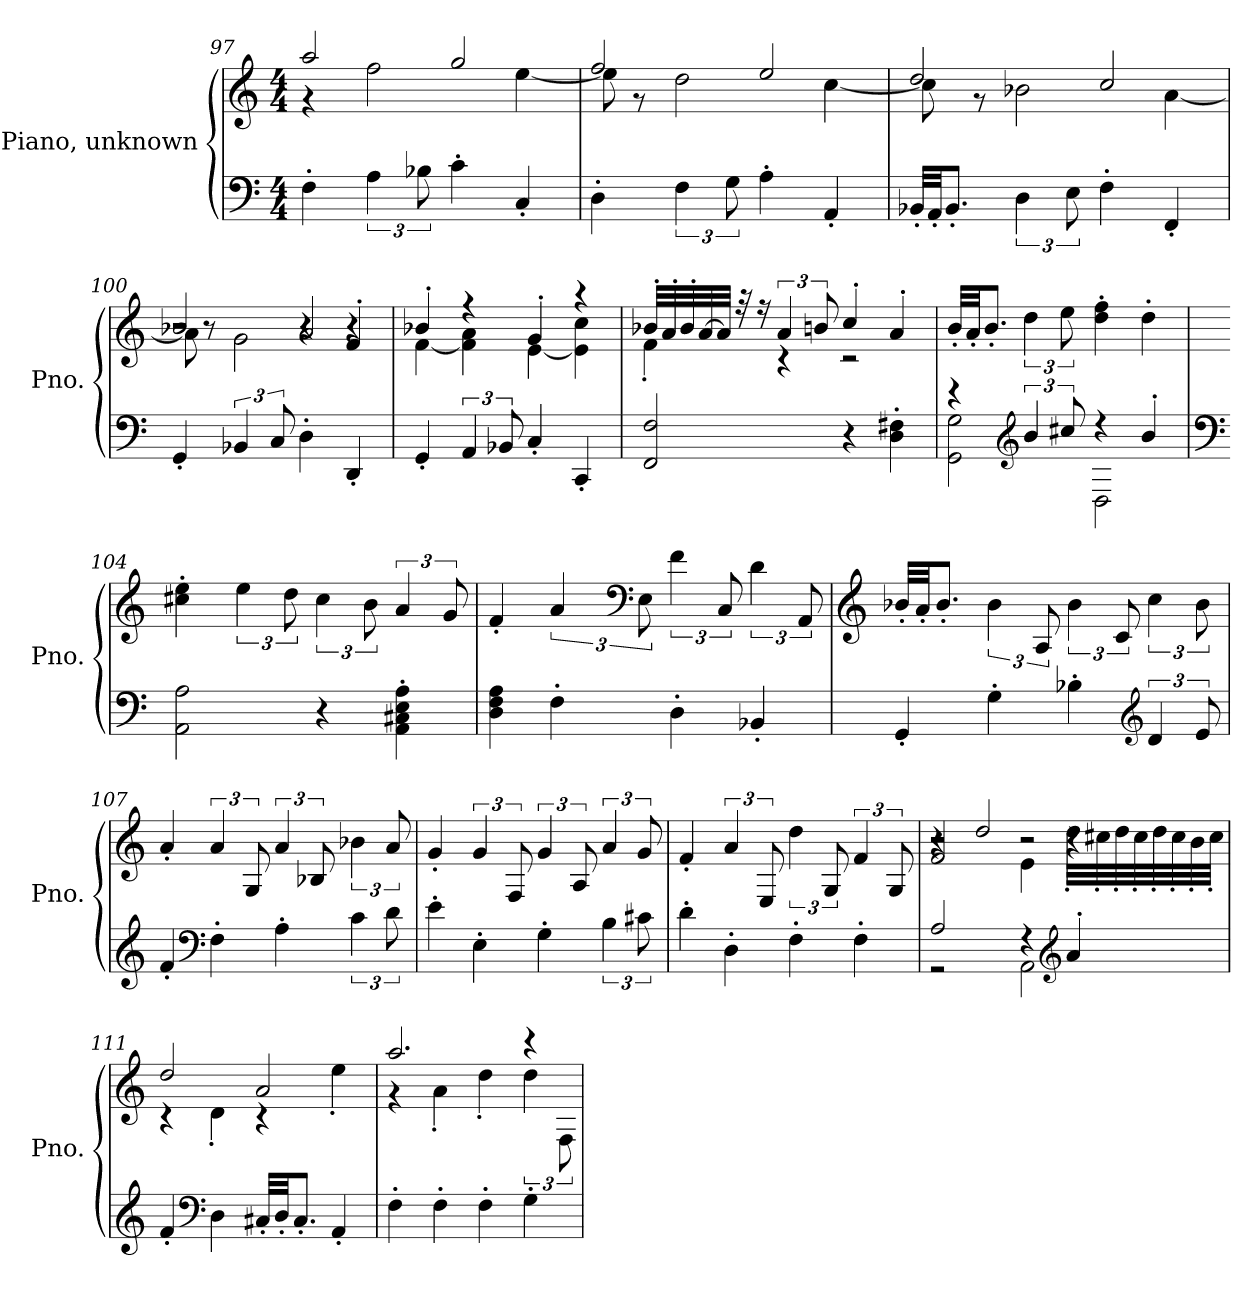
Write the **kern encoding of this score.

**kern	**kern
*part1	*part1
*staff2	*staff1
*I"Piano, unknown	*
*I'Pno.	*
*clefF4	*clefG2
*k[]	*k[]
*M4/4	*M4/4
=97	=97
*	*^
4F'\	2aa/	4r
6A\	.	2ff\
12B-X\	.	.
4c'\	2gg/	.
4C'/	.	[4ee\
=98	=98	=98
4D'\	2ff/	8ee\]
.	.	8r
6F\	.	2dd\
12G\	.	.
4A'\	2ee/	.
4AA'/	.	[4cc\
=99	=99	=99
32BB-X'/LLL	2dd/	8cc\]
32AA'/JJ	.	.
8.BB-'/J	.	.
.	.	8r
6D\	.	2b-X\
12E\	.	.
4F'\	2cc/	.
4FF'/	.	[4a\
=100	=100	=100
*	*	*^
4GG'/	2b-X/	8a\]	2r
.	.	8r	.
6BB-X/	.	2g\	.
12C/	.	.	.
4D'\	2a/	.	4r
4DD'/	.	4r	4f'/
*	*	*v	*v
!!LO:LB:g=z
=101	=101	=101
4GG'/	4b-X'/	[4f\
6AA/	4r	4f\] 4a\
12BB-X/	.	.
4C'/	4g'/	[4e\
4CC'/	4r	4e\] 4cc\
=102	=102	=102
2FF/ 2F/	32b-X'/LLL	4f'\
.	32a'/	.
.	32b-'/	.
.	[32a/	.
.	32a/JJJ]	.
.	32r	.
.	16r	.
.	6a/	4r
.	12bn/	.
4r	4cc'/	2r
4D\' 4F#X\'	4a'/	.
*	*v	*v
=103	=103
*^	*
4r	2GG\ 2G\	32b'/LLL
.	.	32a'/JJ
.	.	8.b'/J
*clefG2	*	*
6b/	.	6dd\
12cc#X/	.	12ee\
4r	2D\	4dd\' 4ff\'
4b'/	.	4dd'\
*v	*v	*
=104	=104
*clefF4	*
2AA\ 2A\	4cc#X\' 4ee\'
.	6ee\
.	12dd\
4r	6cc#\
.	12b\
4AA\' 4C#X\' 4E\' 4A\'	6a/
.	12g/
!!LO:LB:g=z
=105	=105
4D\ 4F\ 4A\	4f'/
4F'\	6a/
*	*clefF4
.	12E\
4D'\	6f\
.	12C/
4BB-X'/	6d\
.	12AA/
=106	=106
*	*clefG2
4GG'/	32b-X'/LLL
.	32a'/JJ
.	8.b-'/J
4G'\	6b-\
.	12A/
4B-X'\	6b-\
.	12c/
*clefG2	*
6d/	6cc\
12e/	12b-\
=107	=107
4f'/	4a'/
*clefF4	*
4F'\	6a/
.	12G/
4A'\	6a/
.	12B-X/
6c\	6b-X\
12d\	12a/
!!LO:PB:g=z
=108	=108
4e'\	4g'/
4E'\	6g/
.	12F/
4G'\	6g/
.	12A/
6B\	6a/
12c#X\	12g/
=109	=109
4d'\	4f'/
4D'\	6a/
.	12E/
4F'\	6dd\
.	12G/
4F'\	6f/
.	12G/
=110	=110
*^	*^
*	*	*	*^
2A/	2r	4r	2r	2f/
.	.	2dd/	.	.
4r	2AA\	.	4e\	2r
*clefG2	*	*	*	*
4a'/	.	4r	32dd'\LLL	.
.	.	.	32cc#X'\	.
.	.	.	32dd'\	.
.	.	.	32cc#'\	.
.	.	.	32dd'\	.
.	.	.	32cc#'\	.
.	.	.	32b'\	.
.	.	.	32cc#'\JJJ	.
*v	*v	*	*	*
*	*	*v	*v
=111	=111	=111
4f'/	2dd/	4r
*clefF4	*	*
4D\	.	4d'\
32C#X'/LLL	2a/	4r
32D'/JJ	.	.
8.C#'/J	.	.
4AA'/	.	4ee'\
!!LO:LB:g=z	!!
=112	=112	=112
4F'\	2.aa/	4r
4F'\	.	4a'\
4F'\	.	4dd'\
4G'\	4r	6dd\
.	.	12F\
*	*v	*v
=	=
*-	*-
